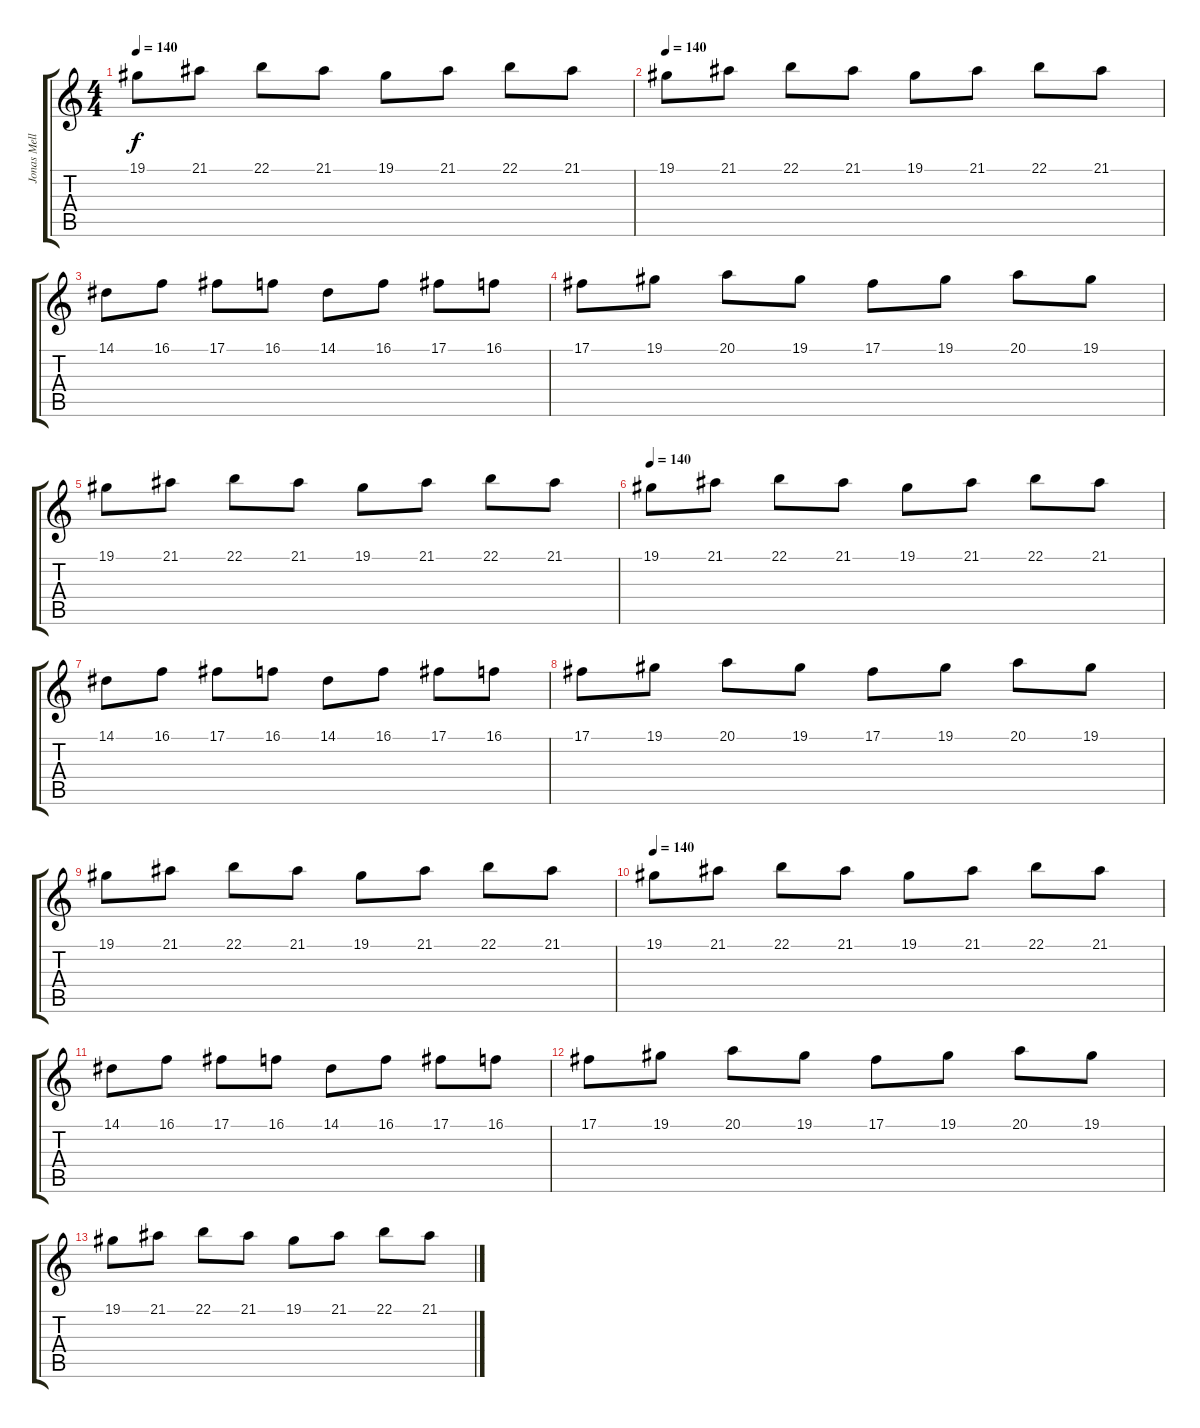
\track ("Jonas Mellberg (keyboards)" "Jonas Mell") {instrument stringensemble1}
\staff {score tabs}
\tuning (Db4 Ab3 E3 B2 Gb2 Db2) {hide}
\ts (4 4)
\tempo 140
\clef g2
\ks c
19.1.8{dy f} 21.1.8 22.1.8 21.1.8 19.1.8 21.1.8 22.1.8 21.1.8 |
\tempo 140
19.1.8 21.1.8 22.1.8 21.1.8 19.1.8 21.1.8 22.1.8 21.1.8 |
14.1.8 16.1.8 17.1.8 16.1.8 14.1.8 16.1.8 17.1.8 16.1.8 |
17.1.8 19.1.8 20.1.8 19.1.8 17.1.8 19.1.8 20.1.8 19.1.8 |
19.1.8 21.1.8 22.1.8 21.1.8 19.1.8 21.1.8 22.1.8 21.1.8 |
\tempo 140
19.1.8 21.1.8 22.1.8 21.1.8 19.1.8 21.1.8 22.1.8 21.1.8 |
14.1.8 16.1.8 17.1.8 16.1.8 14.1.8 16.1.8 17.1.8 16.1.8 |
17.1.8 19.1.8 20.1.8 19.1.8 17.1.8 19.1.8 20.1.8 19.1.8 |
19.1.8 21.1.8 22.1.8 21.1.8 19.1.8 21.1.8 22.1.8 21.1.8 |
\tempo 140
19.1.8 21.1.8 22.1.8 21.1.8 19.1.8 21.1.8 22.1.8 21.1.8 |
14.1.8 16.1.8 17.1.8 16.1.8 14.1.8 16.1.8 17.1.8 16.1.8 |
17.1.8 19.1.8 20.1.8 19.1.8 17.1.8 19.1.8 20.1.8 19.1.8 |
19.1.8 21.1.8 22.1.8 21.1.8 19.1.8 21.1.8 22.1.8 21.1.8
